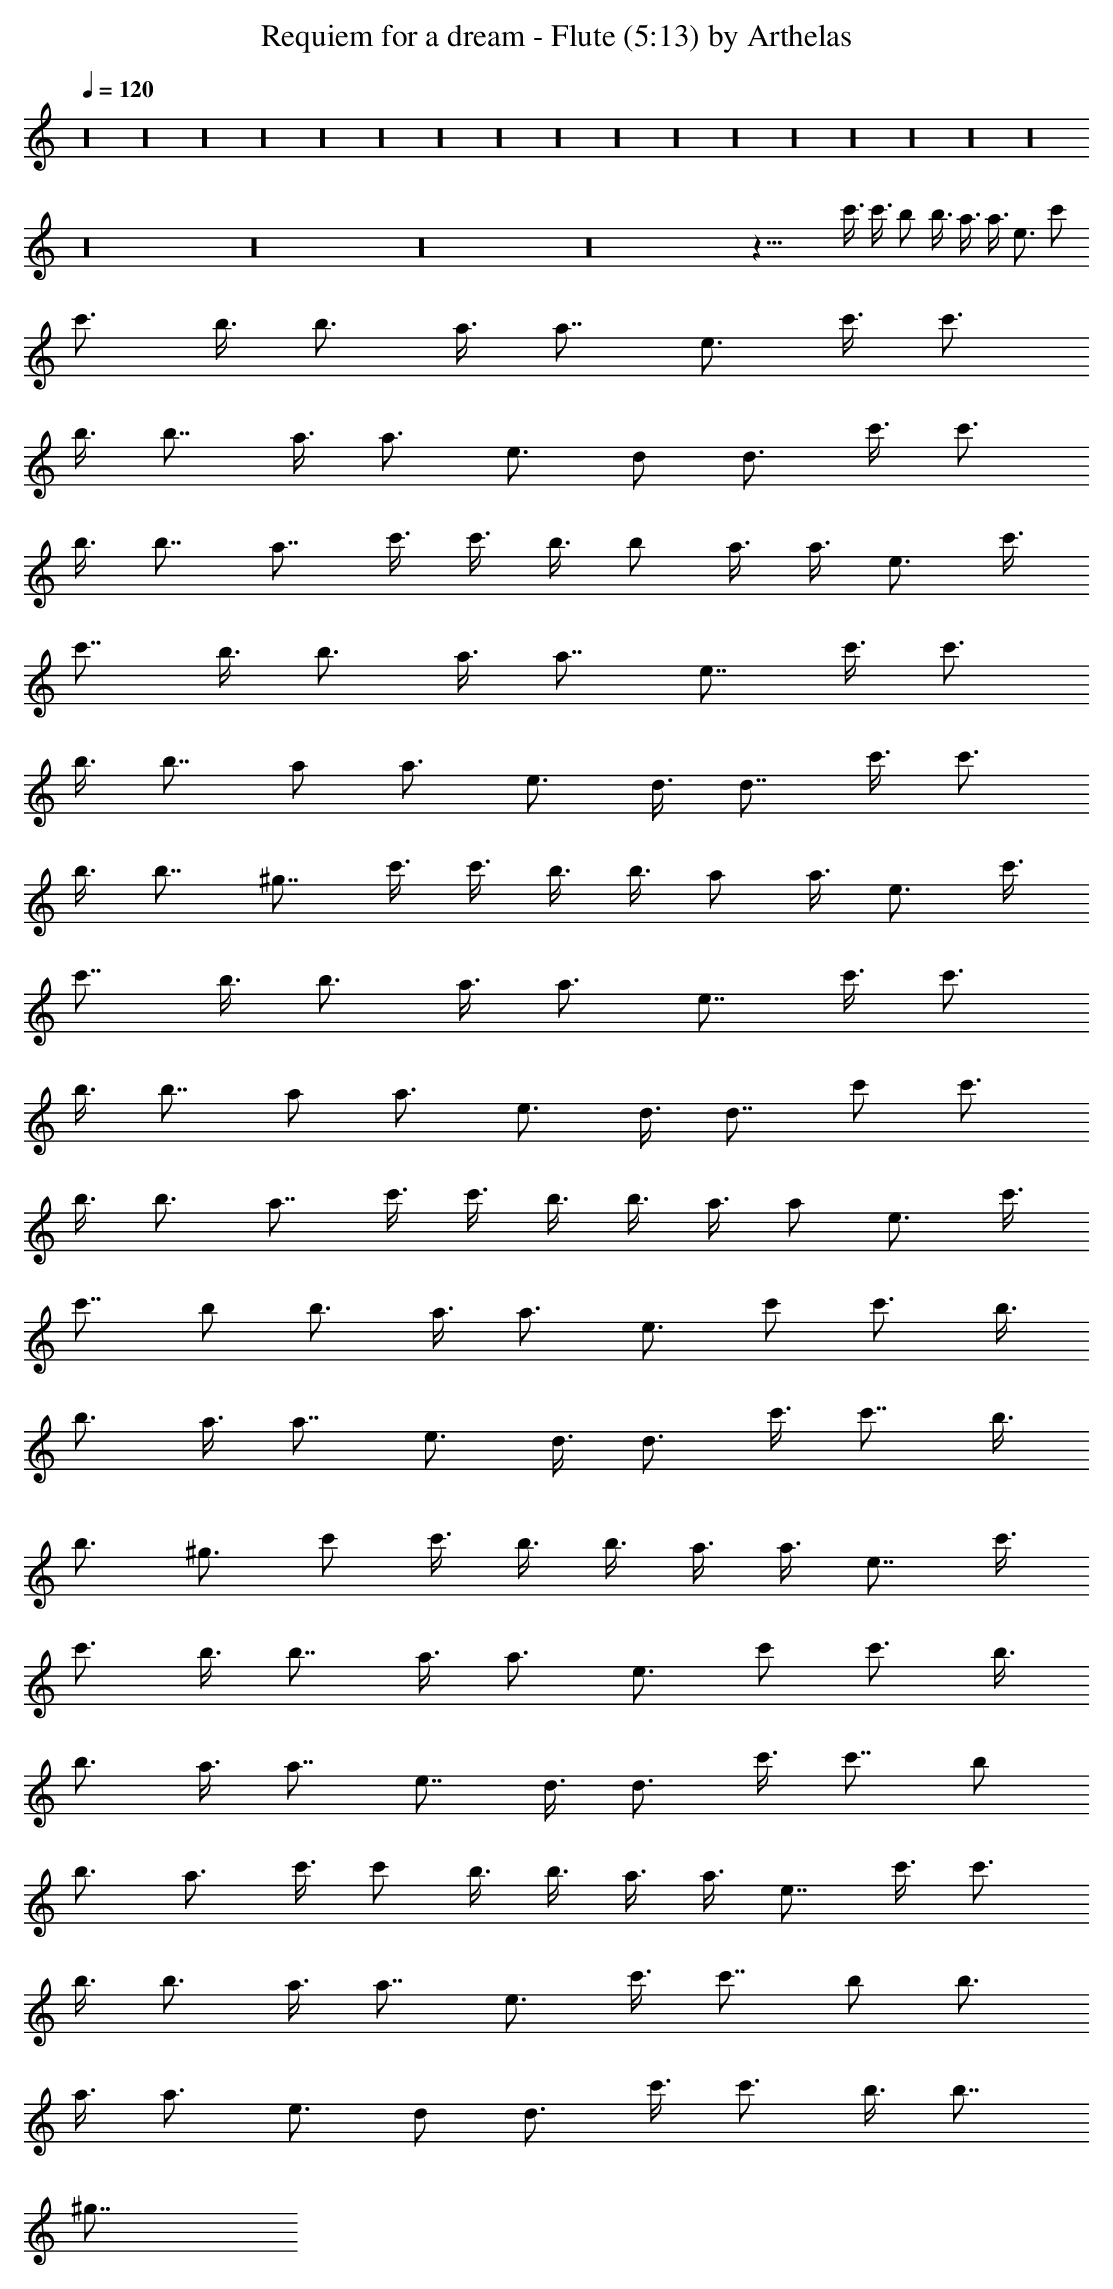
X:1
T:Requiem for a dream - Flute (5:13) by Arthelas
L:1/4
Q:120
K:C
z16 z16 z16 z16 z16 z16 z16 z16 z16 z16 z16 z16 z16 z16 z16 z16 z16
z16 z16 z16 z16 z35/8 c'3/8 c'3/8 b/2 b3/8 a3/8 a3/8 e3/4 c'/2
[c'3/4z3/8] b3/8 [b3/4z3/8] a3/8 [a7/8z/2] e3/4 c'3/8 [c'3/4z3/8]
b3/8 [b7/8z/2] a3/8 [a3/4z3/8] e3/4 d/2 [d3/4z3/8] c'3/8 [c'3/4z3/8]
b3/8 [b7/8z3/8] a7/8 c'3/8 c'3/8 b3/8 b/2 a3/8 a3/8 e3/4 c'3/8
[c'7/8z/2] b3/8 [b3/4z3/8] a3/8 [a7/8z3/8] e7/8 c'3/8 [c'3/4z3/8]
b3/8 [b7/8z3/8] a/2 [a3/4z3/8] e3/4 d3/8 [d7/8z/2] c'3/8 [c'3/4z3/8]
b3/8 [b7/8z3/8] ^g7/8 c'3/8 c'3/8 b3/8 b3/8 a/2 a3/8 e3/4 c'3/8
[c'7/8z/2] b3/8 [b3/4z3/8] a3/8 [a3/4z3/8] e7/8 c'3/8 [c'3/4z3/8]
b3/8 [b7/8z3/8] a/2 [a3/4z3/8] e3/4 d3/8 [d7/8z3/8] c'/2 [c'3/4z3/8]
b3/8 [b3/4z3/8] a7/8 c'3/8 c'3/8 b3/8 b3/8 a3/8 a/2 e3/4 c'3/8
[c'7/8z3/8] b/2 [b3/4z3/8] a3/8 [a3/4z3/8] e3/4 c'/2 [c'3/4z3/8] b3/8
[b3/4z3/8] a3/8 [a7/8z/2] e3/4 d3/8 [d3/4z3/8] c'3/8 [c'7/8z/2] b3/8
[b3/4z3/8] ^g3/4 c'/2 c'3/8 b3/8 b3/8 a3/8 a3/8 e7/8 c'3/8
[c'3/4z3/8] b3/8 [b7/8z/2] a3/8 [a3/4z3/8] e3/4 c'/2 [c'3/4z3/8] b3/8
[b3/4z3/8] a3/8 [a7/8z3/8] e7/8 d3/8 [d3/4z3/8] c'3/8 [c'7/8z3/8] b/2
[b3/4z3/8] a3/4 c'3/8 c'/2 b3/8 b3/8 a3/8 a3/8 e7/8 c'3/8 [c'3/4z3/8]
b3/8 [b3/4z3/8] a3/8 [a7/8z/2] e3/4 c'3/8 [c'7/8z3/8] b/2 [b3/4z3/8]
a3/8 [a3/4z3/8] e3/4 d/2 [d3/4z3/8] c'3/8 [c'3/4z3/8] b3/8 [b7/8z3/8]
^g7/8
